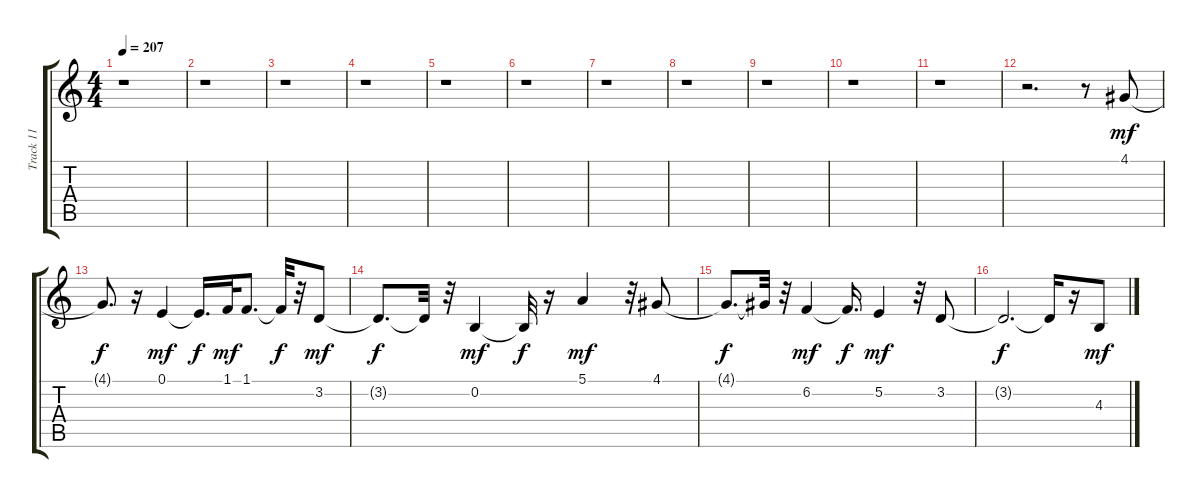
\track ("Track 11" "Track 11") {instrument fiddle}
\staff {score tabs}
\tuning (E4 B3 G3 D3 A2 E2) {hide}
\ts (4 4)
\tempo 207
\clef g2
\ks c
r.1{dy mf} |
r.1 |
r.1 |
r.1 |
r.1 |
r.1 |
r.1 |
r.1 |
r.1 |
r.1 |
r.1 |
r.2{d} r.8 4.1.8 |
4.1{t}.8{d dy f} r.16 0.1.4{dy mf} 0.1{t}.16{d dy f} 1.1.32{dy mf} 1.1.8{d} 1.1{t}.32{dy f} r.32 3.2.8{dy mf} |
3.2{t}.8{d dy f} 3.2{t}.32 r.32 0.2.4{dy mf} 0.2{t}.32{dy f} r.16 5.1.4{dy mf} r.32 4.1.8 |
4.1{t}.8{d dy f} 4.1{t}.32 r.32 6.2.4{dy mf} 6.2{t}.16{d dy f} 5.2.4{dy mf} r.32 3.2.8 |
3.2{t}.2{d dy f} 3.2{t}.16 r.16 4.3.8{dy mf}
